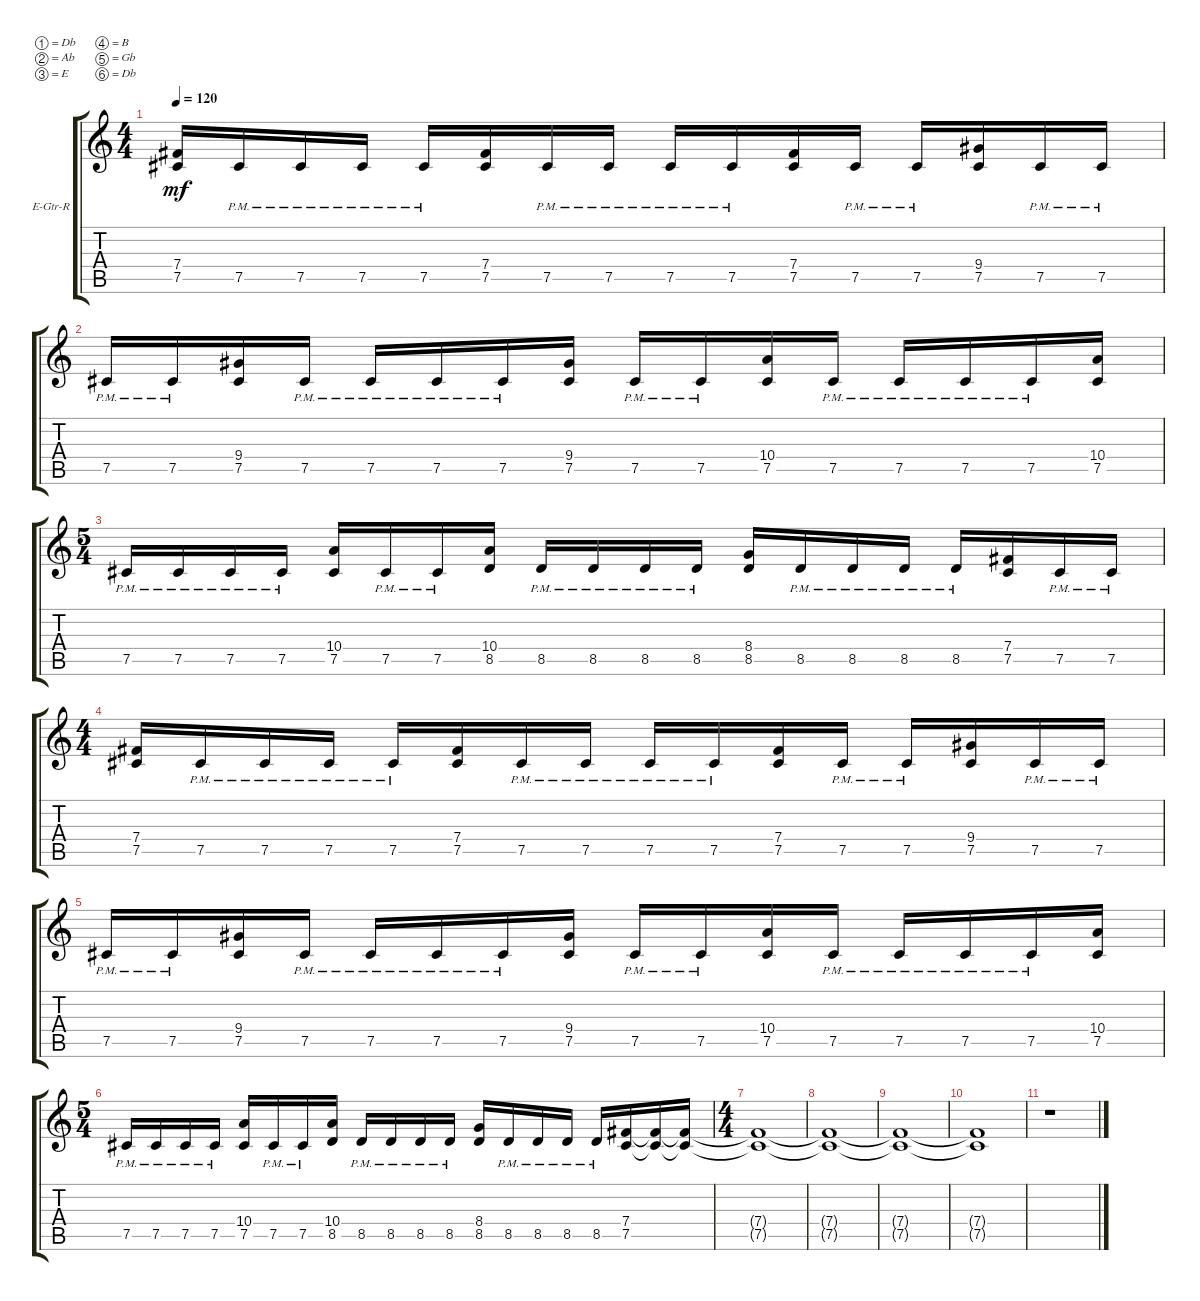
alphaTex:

\bracketExtendMode groupsimilarinstruments
\firstSystemTrackNameOrientation horizontal
\otherSystemsTrackNameOrientation horizontal
\track ("Electric Guitar R" "E-Gtr-R") {instrument distortionguitar}
\staff {score tabs}
\tuning (Db4 Ab3 E3 B2 Gb2 Db2)
\ts (4 4)
\tempo 120
\clef g2
\ks c
(7.5 7.4).16{dy mf} 7.5{pm}.16 7.5{pm}.16 7.5{pm}.16 7.5{pm}.16 (7.5 7.4).16 7.5{pm}.16 7.5{pm}.16 7.5{pm}.16 7.5{pm}.16 (7.5 7.4).16 7.5{pm}.16 7.5{pm}.16 (7.5 9.4).16 7.5{pm}.16 7.5{pm}.16 |
7.5{pm}.16 7.5{pm}.16 (7.5 9.4).16 7.5{pm}.16 7.5{pm}.16 7.5{pm}.16 7.5{pm}.16 (7.5 9.4).16 7.5{pm}.16 7.5{pm}.16 (7.5 10.4).16 7.5{pm}.16 7.5{pm}.16 7.5{pm}.16 7.5{pm}.16 (10.4 7.5).16 |
\ts (5 4)
7.5{pm}.16 7.5{pm}.16 7.5{pm}.16 7.5{pm}.16 (7.5 10.4).16 7.5{pm}.16 7.5{pm}.16 (8.5 10.4).16 8.5{pm}.16 8.5{pm}.16 8.5{pm}.16 8.5{pm}.16 (8.5 8.4).16 8.5{pm}.16 8.5{pm}.16 8.5{pm}.16 8.5{pm}.16 (7.5 7.4).16 7.5{pm}.16 7.5{pm}.16 |
\ts (4 4)
(7.5 7.4).16 7.5{pm}.16 7.5{pm}.16 7.5{pm}.16 7.5{pm}.16 (7.5 7.4).16 7.5{pm}.16 7.5{pm}.16 7.5{pm}.16 7.5{pm}.16 (7.5 7.4).16 7.5{pm}.16 7.5{pm}.16 (7.5 9.4).16 7.5{pm}.16 7.5{pm}.16 |
7.5{pm}.16 7.5{pm}.16 (7.5 9.4).16 7.5{pm}.16 7.5{pm}.16 7.5{pm}.16 7.5{pm}.16 (7.5 9.4).16 7.5{pm}.16 7.5{pm}.16 (7.5 10.4).16 7.5{pm}.16 7.5{pm}.16 7.5{pm}.16 7.5{pm}.16 (10.4 7.5).16 |
\ts (5 4)
7.5{pm}.16 7.5{pm}.16 7.5{pm}.16 7.5{pm}.16 (7.5 10.4).16 7.5{pm}.16 7.5{pm}.16 (8.5 10.4).16 8.5{pm}.16 8.5{pm}.16 8.5{pm}.16 8.5{pm}.16 (8.5 8.4).16 8.5{pm}.16 8.5{pm}.16 8.5{pm}.16 8.5{pm}.16 (7.5 7.4).16 (7.5{t} 7.4{t}).16 (7.5{t} 7.4{t}).16 |
\ts (4 4)
(7.4{t} 7.5{t}).1 |
(7.4{t} 7.5{t}).1 |
(7.5{t} 7.4{t}).1 |
(7.5{t} 7.4{t}).1 |
r.1
